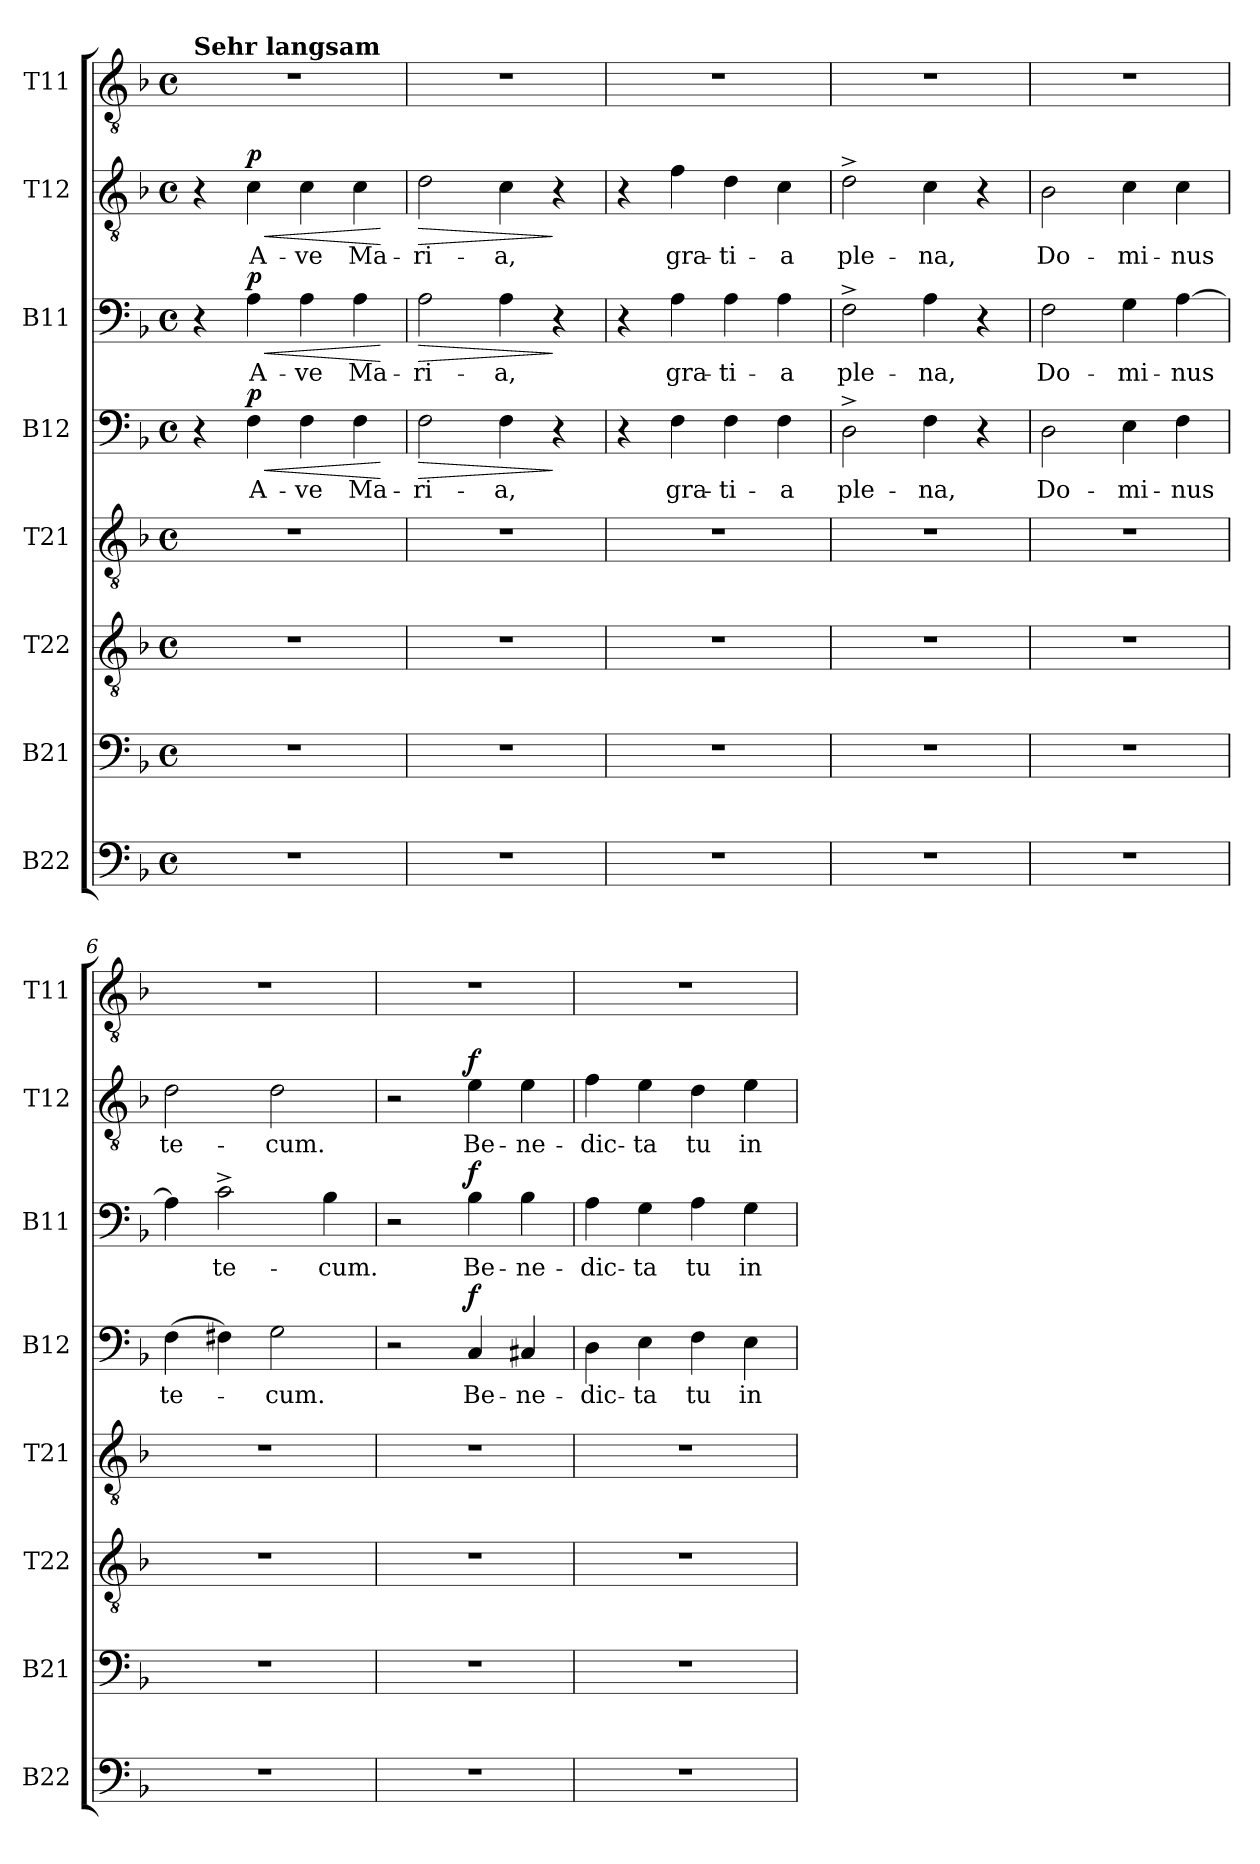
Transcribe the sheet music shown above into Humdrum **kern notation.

**kern	**kern	**kern	**kern	**kern	**text	**dynam	**kern	**text	**dynam	**kern	**text	**dynam	**kern
*part8	*part7	*part6	*part5	*part4	*part4	*part4	*part3	*part3	*part3	*part2	*part2	*part2	*part1
*staff8	*staff7	*staff6	*staff5	*staff4	*staff4	*staff4	*staff3	*staff3	*staff3	*staff2	*staff2	*staff2	*staff1
*I"B22	*I"B21	*I"T22	*I"T21	*I"B12	*	*	*I"B11	*	*	*I"T12	*	*	*I"T11
*I'B22	*I'B21	*I'T22	*I'T21	*I'B12	*	*	*I'B11	*	*	*I'T12	*	*	*I'T11
*clefF4	*clefF4	*clefGv2	*clefGv2	*clefF4	*	*	*clefF4	*	*	*clefGv2	*	*	*clefGv2
*k[b-]	*k[b-]	*k[b-]	*k[b-]	*k[b-]	*	*	*k[b-]	*	*	*k[b-]	*	*	*k[b-]
*M4/4	*M4/4	*M4/4	*M4/4	*M4/4	*	*	*M4/4	*	*	*M4/4	*	*	*M4/4
*met(c)	*met(c)	*met(c)	*met(c)	*met(c)	*	*	*met(c)	*	*	*met(c)	*	*	*met(c)
=1	=1	=1	=1	=1	=1	=1	=1	=1	=1	=1	=1	=1	=1
!	!	!	!	!	!	!	!	!	!	!	!	!	!LO:TX:a:B:t=Sehr langsam
1r	1r	1r	1r	4r	.	.	4r	.	.	4r	.	.	1r
!	!	!	!	!	!LO:LY:b	!LO:HP:b	!	!LO:LY:b	!LO:HP:b	!	!LO:LY:b	!LO:HP:b	!
!	!	!	!	!	!	!LO:DY:n=1:a	!	!	!LO:DY:n=1:a	!	!	!LO:DY:n=1:a	!
.	.	.	.	4F\	A-	< p	4A\	A-	< p	4c\	A-	< p	.
!	!	!	!	!	!LO:LY:b	!	!	!LO:LY:b	!	!	!LO:LY:b	!	!
.	.	.	.	4F\	-ve	.	4A\	-ve	.	4c\	-ve	.	.
!	!	!	!	!	!LO:LY:b	!	!	!LO:LY:b	!	!	!LO:LY:b	!	!
.	.	.	.	4F\	Ma-	.	4A\	Ma-	.	4c\	Ma-	.	.
.	.	.	.	.	.	[	.	.	[	.	.	[	.
=2	=2	=2	=2	=2	=2	=2	=2	=2	=2	=2	=2	=2	=2
!	!	!	!	!	!LO:LY:b	!LO:HP:b	!	!LO:LY:b	!LO:HP:b	!	!LO:LY:b	!LO:HP:b	!
1r	1r	1r	1r	2F\	-ri-	>	2A\	-ri-	>	2d\	-ri-	>	1r
!	!	!	!	!	!LO:LY:b	!	!	!LO:LY:b	!	!	!LO:LY:b	!	!
.	.	.	.	4F\	-a,	.	4A\	-a,	.	4c\	-a,	.	.
.	.	.	.	4r	.	]	4r	.	]	4r	.	]	.
=3	=3	=3	=3	=3	=3	=3	=3	=3	=3	=3	=3	=3	=3
1r	1r	1r	1r	4r	.	.	4r	.	.	4r	.	.	1r
!	!	!	!	!	!LO:LY:b	!	!	!LO:LY:b	!	!	!LO:LY:b	!	!
.	.	.	.	4F\	gra-	.	4A\	gra-	.	4f\	gra-	.	.
!	!	!	!	!	!LO:LY:b	!	!	!LO:LY:b	!	!	!LO:LY:b	!	!
.	.	.	.	4F\	-ti-	.	4A\	-ti-	.	4d\	-ti-	.	.
!	!	!	!	!	!LO:LY:b	!	!	!LO:LY:b	!	!	!LO:LY:b	!	!
.	.	.	.	4F\	-a	.	4A\	-a	.	4c\	-a	.	.
=4	=4	=4	=4	=4	=4	=4	=4	=4	=4	=4	=4	=4	=4
!	!	!	!	!	!LO:LY:b	!	!	!LO:LY:b	!	!	!LO:LY:b	!	!
1r	1r	1r	1r	2D^\	ple-	.	2F^\	ple-	.	2d^\	ple-	.	1r
!	!	!	!	!	!LO:LY:b	!	!	!LO:LY:b	!	!	!LO:LY:b	!	!
.	.	.	.	4F\	-na,	.	4A\	-na,	.	4c\	-na,	.	.
.	.	.	.	4r	.	.	4r	.	.	4r	.	.	.
=5	=5	=5	=5	=5	=5	=5	=5	=5	=5	=5	=5	=5	=5
!	!	!	!	!	!LO:LY:b	!	!	!LO:LY:b	!	!	!LO:LY:b	!	!
1r	1r	1r	1r	2D\	Do-	.	2F\	Do-	.	2B-\	Do-	.	1r
!	!	!	!	!	!LO:LY:b	!	!	!LO:LY:b	!	!	!LO:LY:b	!	!
.	.	.	.	4E\	-mi-	.	4G\	-mi-	.	4c\	-mi-	.	.
!	!	!	!	!	!LO:LY:b	!	!	!LO:LY:b	!	!	!LO:LY:b	!	!
.	.	.	.	4F\	-nus	.	[4A\	-nus	.	4c\	-nus	.	.
=6	=6	=6	=6	=6	=6	=6	=6	=6	=6	=6	=6	=6	=6
!	!	!	!	!	!LO:LY:b	!	!	!	!	!	!LO:LY:b	!	!
1r	1r	1r	1r	(>4F\	te-	.	4A\]	.	.	2d\	te-	.	1r
!	!	!	!	!	!	!	!	!LO:LY:b	!	!	!	!	!
.	.	.	.	4F#X\)	.	.	2c^\	te-	.	.	.	.	.
!	!	!	!	!	!LO:LY:b	!	!	!	!	!	!LO:LY:b	!	!
.	.	.	.	2G\	-cum.	.	.	.	.	2d\	-cum.	.	.
!	!	!	!	!	!	!	!	!LO:LY:b	!	!	!	!	!
.	.	.	.	.	.	.	4B-\	-cum.	.	.	.	.	.
=7	=7	=7	=7	=7	=7	=7	=7	=7	=7	=7	=7	=7	=7
1r	1r	1r	1r	2r	.	.	2r	.	.	2r	.	.	1r
!	!	!	!	!	!LO:LY:b	!LO:DY:a	!	!LO:LY:b	!LO:DY:a	!	!LO:LY:b	!LO:DY:a	!
.	.	.	.	4C/	Be-	f	4B-\	Be-	f	4e\	Be-	f	.
!	!	!	!	!	!LO:LY:b	!	!	!LO:LY:b	!	!	!LO:LY:b	!	!
.	.	.	.	4C#X/	-ne-	.	4B-\	-ne-	.	4e\	-ne-	.	.
=8	=8	=8	=8	=8	=8	=8	=8	=8	=8	=8	=8	=8	=8
!	!	!	!	!	!LO:LY:b	!	!	!LO:LY:b	!	!	!LO:LY:b	!	!
1r	1r	1r	1r	4D\	-dic-	.	4A\	-dic-	.	4f\	-dic-	.	1r
!	!	!	!	!	!LO:LY:b	!	!	!LO:LY:b	!	!	!LO:LY:b	!	!
.	.	.	.	4E\	-ta	.	4G\	-ta	.	4e\	-ta	.	.
!	!	!	!	!	!LO:LY:b	!	!	!LO:LY:b	!	!	!LO:LY:b	!	!
.	.	.	.	4F\	tu	.	4A\	tu	.	4d\	tu	.	.
!	!	!	!	!	!LO:LY:b	!	!	!LO:LY:b	!	!	!LO:LY:b	!	!
.	.	.	.	4E\	in	.	4G\	in	.	4e\	in	.	.
=	=	=	=	=	=	=	=	=	=	=	=	=	=
*-	*-	*-	*-	*-	*-	*-	*-	*-	*-	*-	*-	*-	*-
